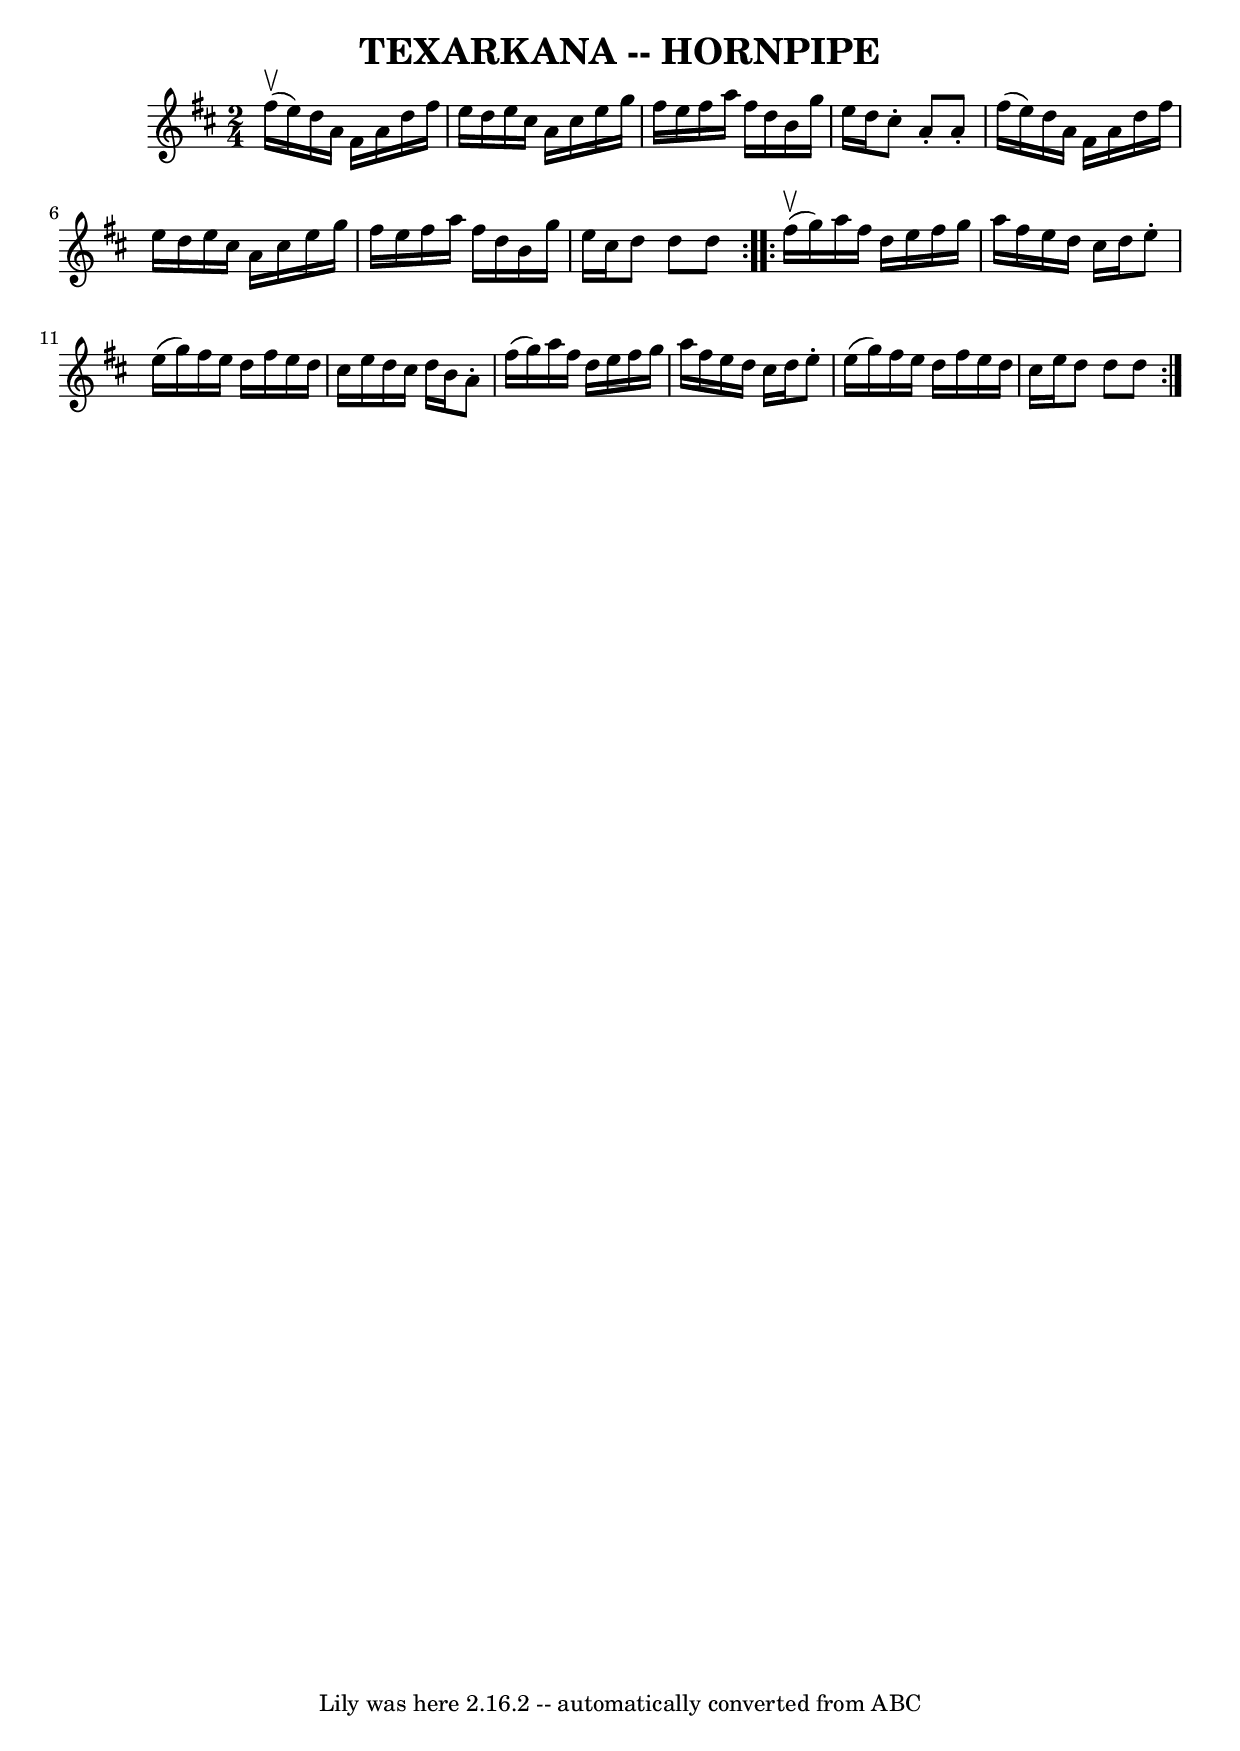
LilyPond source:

\version "2.7.40"
\include "Mammoth.ily"
\header {
	%% book = "Ryan's Mammoth Collection of Fiddle Tunes"
	crossRefNumber = "1"
	footnotes = ""
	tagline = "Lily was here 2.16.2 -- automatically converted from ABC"
	title = "TEXARKANA -- HORNPIPE"
}
voicedefault =  {


\repeat volta 2 {
\time 2/4 
\key d \major fis''16 (^\upbow e''16)       |
 d''16 
 a'16 fis'16 a'16 d''16 fis''16 e''16 d''16    |
   
e''16 cis''16 a'16 cis''16 e''16 g''16 fis''16 e''16    
|
 fis''16 a''16 fis''16 d''16 b'16 g''16 e''16    
d''16    |
 cis''8 -. a'8 -. a'8 -. fis''16 (e''16)   
|
     |
 d''16 a'16 fis'16 a'16 d''16 fis''16    
e''16 d''16    |
 e''16 cis''16 a'16 cis''16 e''16    
g''16 fis''16 e''16    |
 fis''16 a''16 fis''16 d''16    
b'16 g''16 e''16 cis''16    |
 d''8 d''8 d''8    }     
\repeat volta 2 { fis''16 (^\upbow g''16)       |
 a''16    
fis''16 d''16 e''16 fis''16 g''16 a''16 fis''16    |
   
e''16 d''16 cis''16 d''16 e''8 -. e''16 (g''16)   |
  
 fis''16 e''16 d''16 fis''16 e''16 d''16 cis''16 e''16    
|
 d''16 cis''16 d''16 b'16 a'8 -. fis''16 (g''16)  
 |
     |
 a''16 fis''16 d''16 e''16 fis''16 g''16 
 a''16 fis''16    |
 e''16 d''16 cis''16 d''16 e''8 -. 
 e''16 (g''16)   |
 fis''16 e''16 d''16 fis''16    
e''16 d''16 cis''16 e''16    |
 d''8 d''8 d''8    }   
}

\score{
    <<

	\context Staff="default"
	{
	    \voicedefault 
	}

    >>
	\layout {
	}
	\midi {}
}
